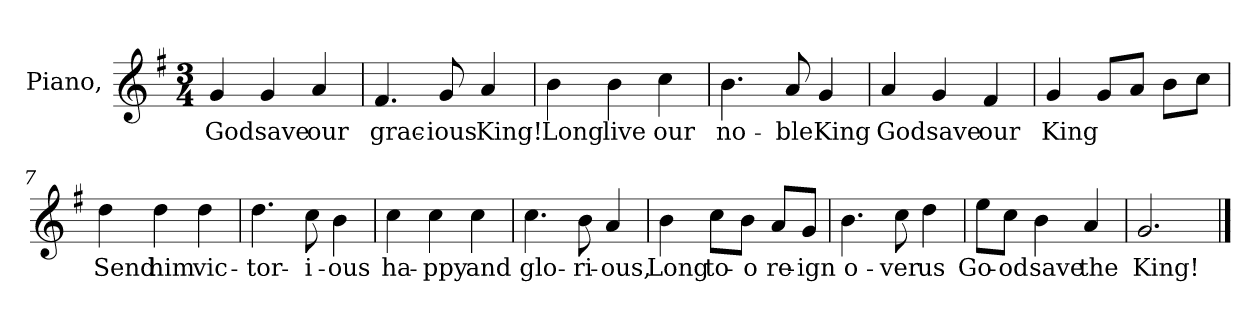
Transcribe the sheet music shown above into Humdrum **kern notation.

**kern	**text
*part1	*part1
*staff1	*staff1
*I"Piano,	*
*I'Pno.	*
*clefG2	*
*k[f#]	*
*M3/4	*
*MM80	*
=1	=1
!	!LO:LY:b
4g/	God
!	!LO:LY:b
4g/	save
!	!LO:LY:b
4a/	our
=2	=2
!	!LO:LY:b
4.f#/	grac-
!	!LO:LY:b
8g/	-ious
!	!LO:LY:b
4a/	King!
=3	=3
!	!LO:LY:b
4b\	Long
!	!LO:LY:b
4b\	live
!	!LO:LY:b
4cc\	our
=4	=4
!	!LO:LY:b
4.b\	no-
!	!LO:LY:b
8a/	-ble
!	!LO:LY:b
4g/	King
=5	=5
!	!LO:LY:b
4a/	God
!	!LO:LY:b
4g/	save
!	!LO:LY:b
4f#/	our
!!LO:LB:g=z
=6	=6
!	!LO:LY:b
4g/	King
8g/L	.
8a/J	.
8b\L	.
8cc\J	.
=7	=7
!	!LO:LY:b
4dd\	Send
!	!LO:LY:b
4dd\	him
!	!LO:LY:b
4dd\	vic-
=8	=8
!	!LO:LY:b
4.dd\	-tor-
!	!LO:LY:b
8cc\	-i-
!	!LO:LY:b
4b\	-ous
=9	=9
!	!LO:LY:b
4cc\	ha-
!	!LO:LY:b
4cc\	-ppy
!	!LO:LY:b
4cc\	and
!!LO:LB:g=z
=10	=10
!	!LO:LY:b
4.cc\	glo-
!	!LO:LY:b
8b\	-ri-
!	!LO:LY:b
4a/	-ous,
=11	=11
!	!LO:LY:b
4b\	Long
!	!LO:LY:b
8cc\L	to-
!	!LO:LY:b
8b\J	-o
!	!LO:LY:b
8a/L	re-
!	!LO:LY:b
8g/J	-ign
=12	=12
!	!LO:LY:b
4.b\	o-
!	!LO:LY:b
8cc\	-ver
!	!LO:LY:b
4dd\	us
=13	=13
!	!LO:LY:b
8ee\L	Go-
!	!LO:LY:b
8cc\J	-od
!	!LO:LY:b
4b\	save
!	!LO:LY:b
4a/	the
=14	=14
!	!LO:LY:b
2.g/	King!
==	==
*-	*-
